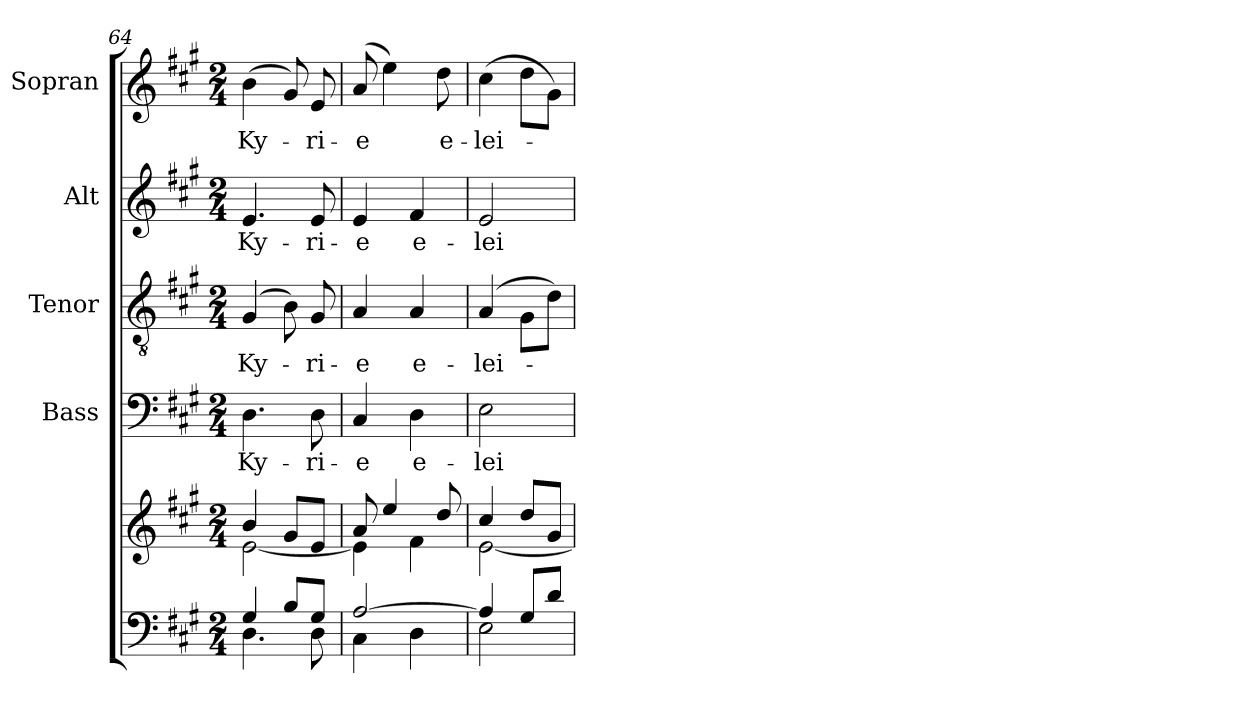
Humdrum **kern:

**kern	**kern	**kern	**text	**kern	**text	**kern	**text	**kern	**text
*part5	*part5	*part4	*part4	*part3	*part3	*part2	*part2	*part1	*part1
*staff6	*staff5	*staff4	*staff4	*staff3	*staff3	*staff2	*staff2	*staff1	*staff1
*	*	*I"Bass	*	*I"Tenor	*	*I"Alt	*	*I"Sopran	*
*	*	*I'B.	*	*I'T.	*	*I'A.	*	*I'S.	*
*clefF4	*clefG2	*clefF4	*	*clefGv2	*	*clefG2	*	*clefG2	*
*k[f#c#g#]	*k[f#c#g#]	*k[f#c#g#]	*	*k[f#c#g#]	*	*k[f#c#g#]	*	*k[f#c#g#]	*
*A:	*A:	*A:	*	*A:	*	*A:	*	*A:	*
*M2/4	*M2/4	*M2/4	*	*M2/4	*	*M2/4	*	*M2/4	*
=64	=64	=64	=64	=64	=64	=64	=64	=64	=64
*^	*^	*	*	*	*	*	*	*	*
!	!	!	!	!	!LO:LY:b	!	!LO:LY:b	!	!LO:LY:b	!	!LO:LY:b
4G#/	4.D\	4b/	[<2e\	4.D\	Ky-	(4G#/	Ky-	4.e/	Ky-	(>4b\	Ky-
8B/L	.	8g#/L	.	.	.	8B\)	.	.	.	8g#/)	.
!	!	!	!	!	!LO:LY:b	!	!LO:LY:b	!	!LO:LY:b	!	!LO:LY:b
8G#/J	8D\	8e/J	.	8D\	-ri-	8G#/	-ri-	8e/	-ri-	8e/	-ri-
=65	=65	=65	=65	=65	=65	=65	=65	=65	=65	=65	=65
!	!	!	!	!	!LO:LY:b	!	!LO:LY:b	!	!LO:LY:b	!	!LO:LY:b
[>2A/	4C#\	8a/	4e\]	4C#/	-e	4A/	-e	4e/	-e	(8a/	-e
.	.	4ee/	.	.	.	.	.	.	.	4ee\)	.
!	!	!	!	!	!LO:LY:b	!	!LO:LY:b	!	!LO:LY:b	!	!
.	4D\	.	4f#\	4D\	e-	4A/	e-	4f#/	e-	.	.
!	!	!	!	!	!	!	!	!	!	!	!LO:LY:b
.	.	8dd/	.	.	.	.	.	.	.	8dd\	e-
=66	=66	=66	=66	=66	=66	=66	=66	=66	=66	=66	=66
!	!	!	!	!	!LO:LY:b	!	!LO:LY:b	!	!LO:LY:b	!	!LO:LY:b
4A/]	2E\	4cc#/	[<2e\	2E\	-lei-	(4A/	-lei-	2e/	-lei-	(>4cc#\	-lei-
8G#/L	.	8dd/L	.	.	.	8G#\L	.	.	.	8dd\L	.
8d/J	.	8g#/J	.	.	.	8d\J)	.	.	.	8g#\J)	.
*v	*v	*	*	*	*	*	*	*	*	*	*
*	*v	*v	*	*	*	*	*	*	*	*
=	=	=	=	=	=	=	=	=	=
*-	*-	*-	*-	*-	*-	*-	*-	*-	*-
